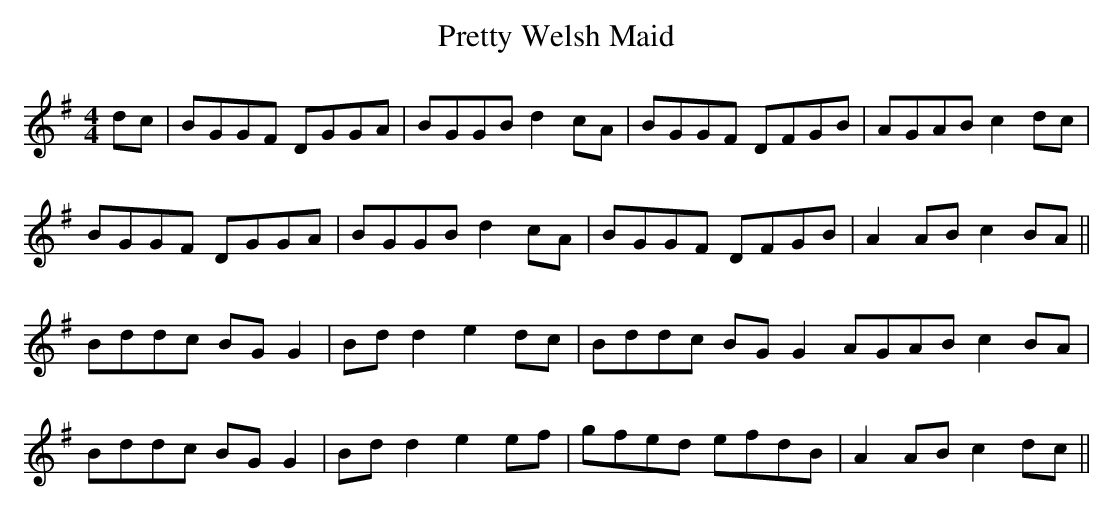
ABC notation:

X:1
T: Pretty Welsh Maid
L: 1/8
M: 4/4
K: G
dc|BGGF DGGA|BGGB d2 cA|BGGF DFGB|AGAB c2 dc|
BGGF DGGA|BGGB d2 cA|BGGF DFGB|A2 AB c2 BA ||
Bddc BG G2|Bd d2 e2 dc|Bddc BG G2 AGAB c2 BA|
Bddc BG G2|Bd d2 e2 ef|gfed efdB|A2 AB c2 dc ||
